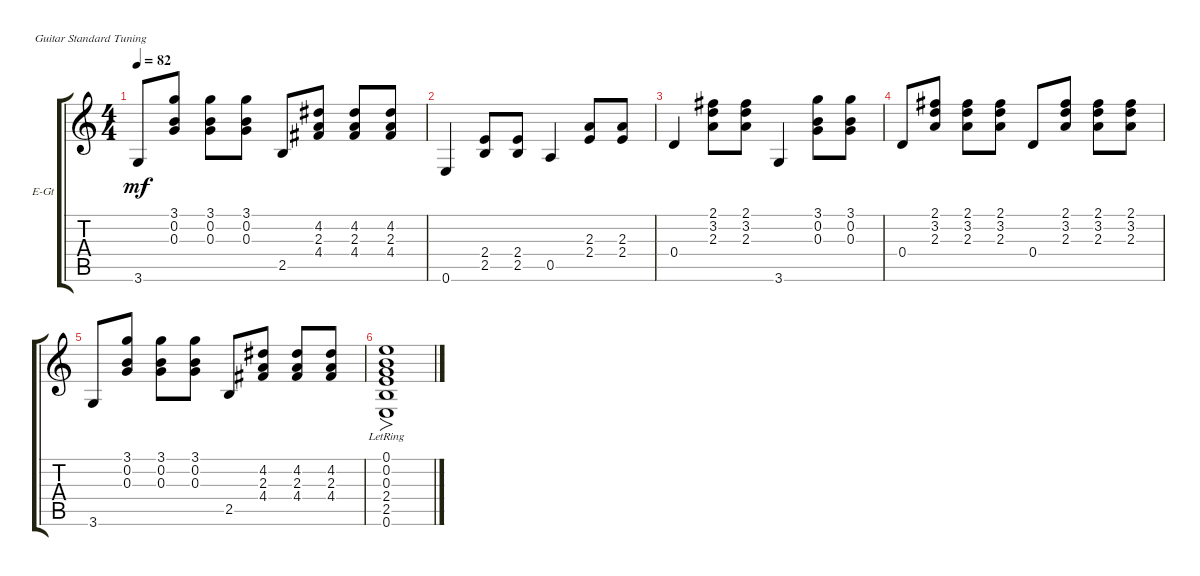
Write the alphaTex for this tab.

\defaultSystemsLayout 4
\bracketExtendMode groupsimilarinstruments
\firstSystemTrackNameOrientation horizontal
\otherSystemsTrackNameOrientation horizontal
\track ("Electric Guitar (Drive)" "E-Gt") {instrument overdrivenguitar}
\staff {score tabs}
\tuning (E4 B3 G3 D3 A2 E2)
\ts (4 4)
\tempo 82
\clef g2
\ks c
3.6.8{dy mf} (0.3 0.2 3.1).8 (0.3 0.2 3.1).8 (0.3 0.2 3.1).8 2.5.8 (4.2 2.3 4.4).8 (4.2 2.3 4.4).8 (4.2 2.3 4.4).8 |
0.6.4 (2.5 2.4).8 (2.5 2.4).8 0.5.4 (2.4 2.3).8 (2.4 2.3).8 |
0.4.4 (2.3 2.1 3.2).8 (2.3 2.1 3.2).8 3.6.4 (0.3 0.2 3.1).8 (0.3 0.2 3.1).8 |
0.4.8 (2.3 2.1 3.2).8 (2.3 2.1 3.2).8 (2.3 2.1 3.2).8 0.4.8 (2.3 2.1 3.2).8 (2.3 2.1 3.2).8 (2.3 2.1 3.2).8 |
3.6.8 (0.3 0.2 3.1).8 (0.3 0.2 3.1).8 (0.3 0.2 3.1).8 2.5.8 (4.2 2.3 4.4).8 (4.2 2.3 4.4).8 (4.2 2.3 4.4).8 |
(0.6{lr} 2.5 2.4 0.3 0.2 0.1).1{fo}
